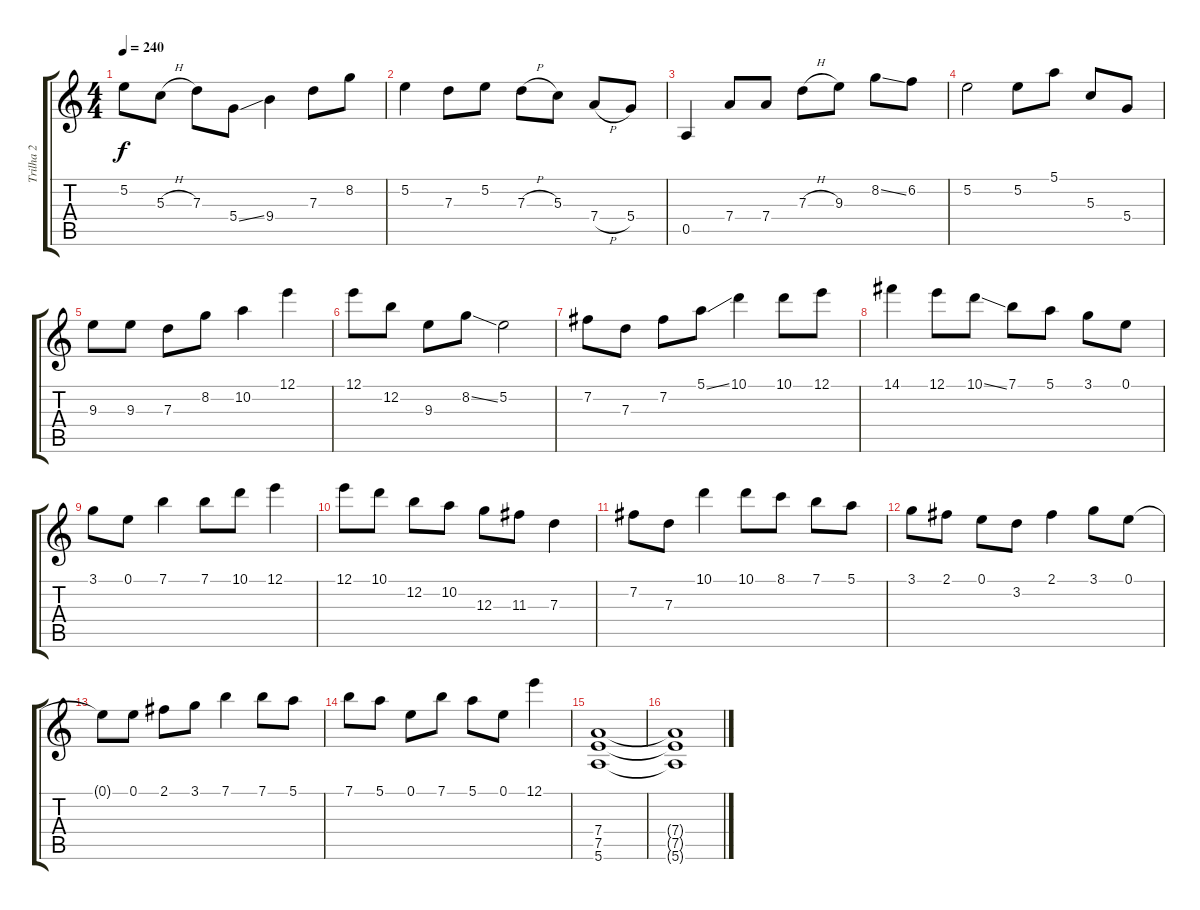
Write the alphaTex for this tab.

\track ("Trilha 2" "Trilha 2") {instrument overdrivenguitar}
\staff {score tabs}
\tuning (E4 B3 G3 D3 A2 E2) {hide}
\ts (4 4)
\tempo 240
\clef g2
\ks c
5.2.8{dy f} 5.3{h}.8 7.3.8 5.4{ss}.8 9.4.4 7.3.8 8.2.8 |
5.2.4 7.3.8 5.2.8 7.3{h}.8 5.3.8 7.4{h}.8 5.4.8 |
0.5.4 7.4.8 7.4.8 7.3{h}.8 9.3.8 8.2{ss}.8 6.2.8 |
5.2.2 5.2.8 5.1.8 5.3.8 5.4.8 |
9.3.8 9.3.8 7.3.8 8.2.8 10.2.4 12.1.4 |
12.1.8 12.2.8 9.3.8 8.2{ss}.8 5.2.2 |
7.2.8 7.3.8 7.2.8 5.1{ss}.8 10.1.4 10.1.8 12.1.8 |
14.1.4 12.1.8 10.1{ss}.8 7.1.8 5.1.8 3.1.8 0.1.8 |
3.1.8 0.1.8 7.1.4 7.1.8 10.1.8 12.1.4 |
12.1.8 10.1.8 12.2.8 10.2.8 12.3.8 11.3.8 7.3.4 |
7.2.8 7.3.8 10.1.4 10.1.8 8.1.8 7.1.8 5.1.8 |
3.1.8 2.1.8 0.1.8 3.2.8 2.1.4 3.1.8 0.1.8 |
0.1{t}.8 0.1.8 2.1.8 3.1.8 7.1.4 7.1.8 5.1.8 |
7.1.8 5.1.8 0.1.8 7.1.8 5.1.8 0.1.8 12.1.4 |
(7.4 7.5 5.6).1 |
(7.4{t} 7.5{t} 5.6{t}).1
